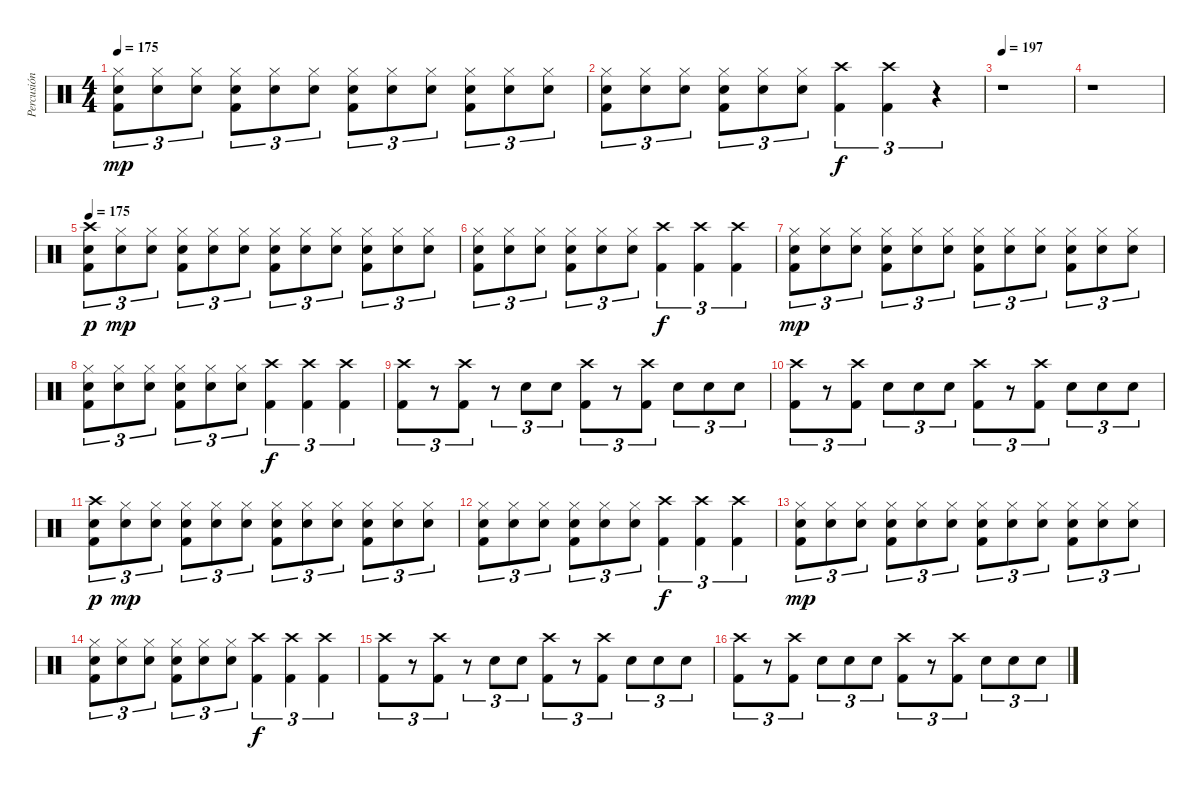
\track ("Percusión" "Percusión") {instrument percussion}
\staff {score}
\articulation defaults
\ts (4 4)
\tempo 175
\clef neutral
\ks c
("Snare (hit) 2" "Kick (hit) 2" "Hi-Hat (closed)").8{tu (3 2) dy mp} ("Snare (hit) 2" "Hi-Hat (closed)").8{tu (3 2)} ("Snare (hit) 2" "Hi-Hat (closed)").8{tu (3 2)} ("Snare (hit) 2" "Kick (hit) 2" "Hi-Hat (closed)").8{tu (3 2)} ("Snare (hit) 2" "Hi-Hat (closed)").8{tu (3 2)} ("Snare (hit) 2" "Hi-Hat (closed)").8{tu (3 2)} ("Snare (hit) 2" "Kick (hit) 2" "Hi-Hat (closed)").8{tu (3 2)} ("Snare (hit) 2" "Hi-Hat (closed)").8{tu (3 2)} ("Snare (hit) 2" "Hi-Hat (closed)").8{tu (3 2)} ("Snare (hit) 2" "Kick (hit) 2" "Hi-Hat (closed)").8{tu (3 2)} ("Snare (hit) 2" "Hi-Hat (closed)").8{tu (3 2)} ("Snare (hit) 2" "Hi-Hat (closed)").8{tu (3 2)} |
("Snare (hit) 2" "Kick (hit) 2" "Hi-Hat (closed)").8{tu (3 2)} ("Snare (hit) 2" "Hi-Hat (closed)").8{tu (3 2)} ("Snare (hit) 2" "Hi-Hat (closed)").8{tu (3 2)} ("Snare (hit) 2" "Kick (hit) 2" "Hi-Hat (closed)").8{tu (3 2)} ("Snare (hit) 2" "Hi-Hat (closed)").8{tu (3 2)} ("Snare (hit) 2" "Hi-Hat (closed)").8{tu (3 2)} ("Crash high (hit)" "Kick (hit) 2").4{tu (3 2) dy f} ("Crash high (hit)" "Kick (hit) 2").4{tu (3 2)} r.4{tu (3 2)} |
\tempo 197
r.1 |
r.1 |
\tempo 175
("Snare (hit) 2" "Kick (hit) 2" "Crash high (hit)").8{tu (3 2) dy p} ("Snare (hit) 2" "Hi-Hat (closed)").8{tu (3 2) dy mp} ("Snare (hit) 2" "Hi-Hat (closed)").8{tu (3 2)} ("Snare (hit) 2" "Kick (hit) 2" "Hi-Hat (closed)").8{tu (3 2)} ("Snare (hit) 2" "Hi-Hat (closed)").8{tu (3 2)} ("Snare (hit) 2" "Hi-Hat (closed)").8{tu (3 2)} ("Snare (hit) 2" "Kick (hit) 2" "Hi-Hat (closed)").8{tu (3 2)} ("Snare (hit) 2" "Hi-Hat (closed)").8{tu (3 2)} ("Snare (hit) 2" "Hi-Hat (closed)").8{tu (3 2)} ("Snare (hit) 2" "Kick (hit) 2" "Hi-Hat (closed)").8{tu (3 2)} ("Snare (hit) 2" "Hi-Hat (closed)").8{tu (3 2)} ("Snare (hit) 2" "Hi-Hat (closed)").8{tu (3 2)} |
("Snare (hit) 2" "Kick (hit) 2" "Hi-Hat (closed)").8{tu (3 2)} ("Snare (hit) 2" "Hi-Hat (closed)").8{tu (3 2)} ("Snare (hit) 2" "Hi-Hat (closed)").8{tu (3 2)} ("Snare (hit) 2" "Kick (hit) 2" "Hi-Hat (closed)").8{tu (3 2)} ("Snare (hit) 2" "Hi-Hat (closed)").8{tu (3 2)} ("Snare (hit) 2" "Hi-Hat (closed)").8{tu (3 2)} ("Crash high (hit)" "Kick (hit) 2").4{tu (3 2) dy f} ("Crash high (hit)" "Kick (hit) 2").4{tu (3 2)} ("Crash high (hit)" "Kick (hit) 2").4{tu (3 2)} |
("Snare (hit) 2" "Kick (hit) 2" "Hi-Hat (closed)").8{tu (3 2) dy mp} ("Snare (hit) 2" "Hi-Hat (closed)").8{tu (3 2)} ("Snare (hit) 2" "Hi-Hat (closed)").8{tu (3 2)} ("Snare (hit) 2" "Kick (hit) 2" "Hi-Hat (closed)").8{tu (3 2)} ("Snare (hit) 2" "Hi-Hat (closed)").8{tu (3 2)} ("Snare (hit) 2" "Hi-Hat (closed)").8{tu (3 2)} ("Snare (hit) 2" "Kick (hit) 2" "Hi-Hat (closed)").8{tu (3 2)} ("Snare (hit) 2" "Hi-Hat (closed)").8{tu (3 2)} ("Snare (hit) 2" "Hi-Hat (closed)").8{tu (3 2)} ("Snare (hit) 2" "Kick (hit) 2" "Hi-Hat (closed)").8{tu (3 2)} ("Snare (hit) 2" "Hi-Hat (closed)").8{tu (3 2)} ("Snare (hit) 2" "Hi-Hat (closed)").8{tu (3 2)} |
("Snare (hit) 2" "Kick (hit) 2" "Hi-Hat (closed)").8{tu (3 2)} ("Snare (hit) 2" "Hi-Hat (closed)").8{tu (3 2)} ("Snare (hit) 2" "Hi-Hat (closed)").8{tu (3 2)} ("Snare (hit) 2" "Kick (hit) 2" "Hi-Hat (closed)").8{tu (3 2)} ("Snare (hit) 2" "Hi-Hat (closed)").8{tu (3 2)} ("Snare (hit) 2" "Hi-Hat (closed)").8{tu (3 2)} ("Crash high (hit)" "Kick (hit) 2").4{tu (3 2) dy f} ("Crash high (hit)" "Kick (hit) 2").4{tu (3 2)} ("Crash high (hit)" "Kick (hit) 2").4{tu (3 2)} |
("Crash high (hit)" "Kick (hit) 2").8{tu (3 2)} r.8{tu (3 2)} ("Crash high (hit)" "Kick (hit) 2").8{tu (3 2)} r.8{tu (3 2)} "Snare (hit) 2".8{tu (3 2)} "Snare (hit) 2".8{tu (3 2)} ("Crash high (hit)" "Kick (hit) 2").8{tu (3 2)} r.8{tu (3 2)} ("Crash high (hit)" "Kick (hit) 2").8{tu (3 2)} "Snare (hit) 2".8{tu (3 2)} "Snare (hit) 2".8{tu (3 2)} "Snare (hit) 2".8{tu (3 2)} |
("Crash high (hit)" "Kick (hit) 2").8{tu (3 2)} r.8{tu (3 2)} ("Crash high (hit)" "Kick (hit) 2").8{tu (3 2)} "Snare (hit) 2".8{tu (3 2)} "Snare (hit) 2".8{tu (3 2)} "Snare (hit) 2".8{tu (3 2)} ("Crash high (hit)" "Kick (hit) 2").8{tu (3 2)} r.8{tu (3 2)} ("Crash high (hit)" "Kick (hit) 2").8{tu (3 2)} "Snare (hit) 2".8{tu (3 2)} "Snare (hit) 2".8{tu (3 2)} "Snare (hit) 2".8{tu (3 2)} |
("Snare (hit) 2" "Kick (hit) 2" "Crash high (hit)").8{tu (3 2) dy p} ("Snare (hit) 2" "Hi-Hat (closed)").8{tu (3 2) dy mp} ("Snare (hit) 2" "Hi-Hat (closed)").8{tu (3 2)} ("Snare (hit) 2" "Kick (hit) 2" "Hi-Hat (closed)").8{tu (3 2)} ("Snare (hit) 2" "Hi-Hat (closed)").8{tu (3 2)} ("Snare (hit) 2" "Hi-Hat (closed)").8{tu (3 2)} ("Snare (hit) 2" "Kick (hit) 2" "Hi-Hat (closed)").8{tu (3 2)} ("Snare (hit) 2" "Hi-Hat (closed)").8{tu (3 2)} ("Snare (hit) 2" "Hi-Hat (closed)").8{tu (3 2)} ("Snare (hit) 2" "Kick (hit) 2" "Hi-Hat (closed)").8{tu (3 2)} ("Snare (hit) 2" "Hi-Hat (closed)").8{tu (3 2)} ("Snare (hit) 2" "Hi-Hat (closed)").8{tu (3 2)} |
("Snare (hit) 2" "Kick (hit) 2" "Hi-Hat (closed)").8{tu (3 2)} ("Snare (hit) 2" "Hi-Hat (closed)").8{tu (3 2)} ("Snare (hit) 2" "Hi-Hat (closed)").8{tu (3 2)} ("Snare (hit) 2" "Kick (hit) 2" "Hi-Hat (closed)").8{tu (3 2)} ("Snare (hit) 2" "Hi-Hat (closed)").8{tu (3 2)} ("Snare (hit) 2" "Hi-Hat (closed)").8{tu (3 2)} ("Crash high (hit)" "Kick (hit) 2").4{tu (3 2) dy f} ("Crash high (hit)" "Kick (hit) 2").4{tu (3 2)} ("Crash high (hit)" "Kick (hit) 2").4{tu (3 2)} |
("Snare (hit) 2" "Kick (hit) 2" "Hi-Hat (closed)").8{tu (3 2) dy mp} ("Snare (hit) 2" "Hi-Hat (closed)").8{tu (3 2)} ("Snare (hit) 2" "Hi-Hat (closed)").8{tu (3 2)} ("Snare (hit) 2" "Kick (hit) 2" "Hi-Hat (closed)").8{tu (3 2)} ("Snare (hit) 2" "Hi-Hat (closed)").8{tu (3 2)} ("Snare (hit) 2" "Hi-Hat (closed)").8{tu (3 2)} ("Snare (hit) 2" "Kick (hit) 2" "Hi-Hat (closed)").8{tu (3 2)} ("Snare (hit) 2" "Hi-Hat (closed)").8{tu (3 2)} ("Snare (hit) 2" "Hi-Hat (closed)").8{tu (3 2)} ("Snare (hit) 2" "Kick (hit) 2" "Hi-Hat (closed)").8{tu (3 2)} ("Snare (hit) 2" "Hi-Hat (closed)").8{tu (3 2)} ("Snare (hit) 2" "Hi-Hat (closed)").8{tu (3 2)} |
("Snare (hit) 2" "Kick (hit) 2" "Hi-Hat (closed)").8{tu (3 2)} ("Snare (hit) 2" "Hi-Hat (closed)").8{tu (3 2)} ("Snare (hit) 2" "Hi-Hat (closed)").8{tu (3 2)} ("Snare (hit) 2" "Kick (hit) 2" "Hi-Hat (closed)").8{tu (3 2)} ("Snare (hit) 2" "Hi-Hat (closed)").8{tu (3 2)} ("Snare (hit) 2" "Hi-Hat (closed)").8{tu (3 2)} ("Crash high (hit)" "Kick (hit) 2").4{tu (3 2) dy f} ("Crash high (hit)" "Kick (hit) 2").4{tu (3 2)} ("Crash high (hit)" "Kick (hit) 2").4{tu (3 2)} |
("Crash high (hit)" "Kick (hit) 2").8{tu (3 2)} r.8{tu (3 2)} ("Crash high (hit)" "Kick (hit) 2").8{tu (3 2)} r.8{tu (3 2)} "Snare (hit) 2".8{tu (3 2)} "Snare (hit) 2".8{tu (3 2)} ("Crash high (hit)" "Kick (hit) 2").8{tu (3 2)} r.8{tu (3 2)} ("Crash high (hit)" "Kick (hit) 2").8{tu (3 2)} "Snare (hit) 2".8{tu (3 2)} "Snare (hit) 2".8{tu (3 2)} "Snare (hit) 2".8{tu (3 2)} |
("Crash high (hit)" "Kick (hit) 2").8{tu (3 2)} r.8{tu (3 2)} ("Crash high (hit)" "Kick (hit) 2").8{tu (3 2)} "Snare (hit) 2".8{tu (3 2)} "Snare (hit) 2".8{tu (3 2)} "Snare (hit) 2".8{tu (3 2)} ("Crash high (hit)" "Kick (hit) 2").8{tu (3 2)} r.8{tu (3 2)} ("Crash high (hit)" "Kick (hit) 2").8{tu (3 2)} "Snare (hit) 2".8{tu (3 2)} "Snare (hit) 2".8{tu (3 2)} "Snare (hit) 2".8{tu (3 2)}
